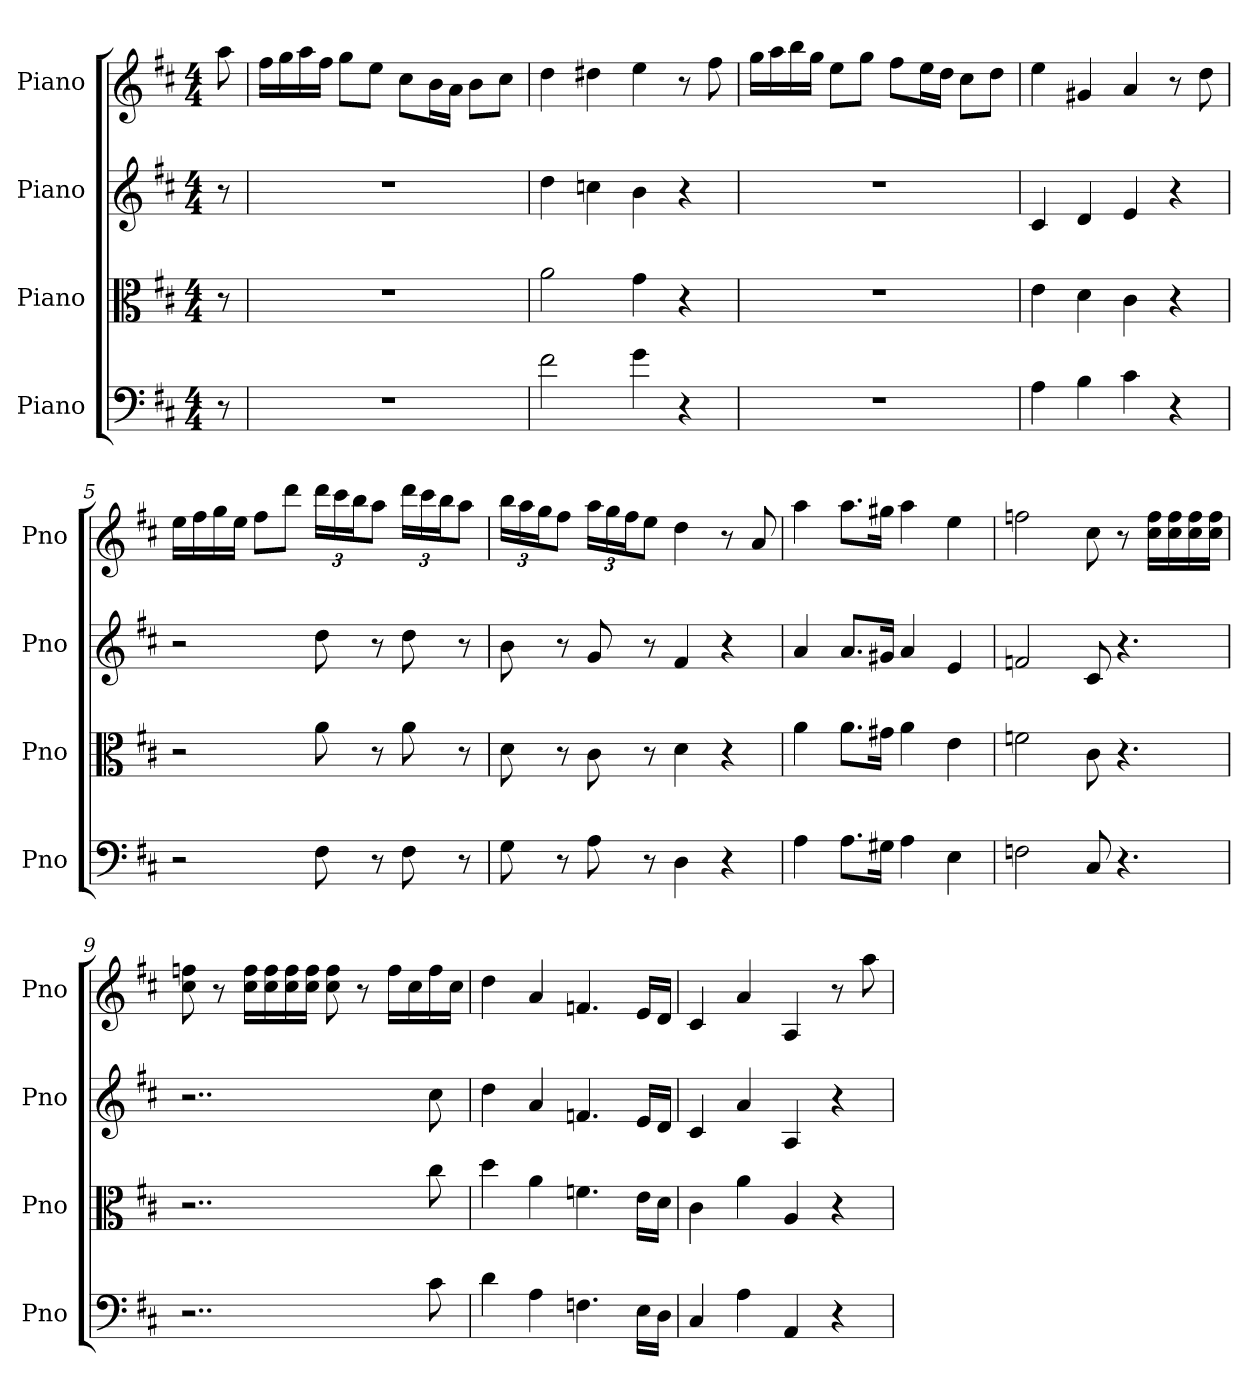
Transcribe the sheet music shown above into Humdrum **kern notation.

**kern	**kern	**kern	**kern
*part4	*part3	*part2	*part1
*staff4	*staff3	*staff2	*staff1
*I"Piano	*I"Piano	*I"Piano	*I"Piano
*I'Pno	*I'Pno	*I'Pno	*I'Pno
*clefF4	*clefC3	*clefG2	*clefG2
*k[f#c#]	*k[f#c#]	*k[f#c#]	*k[f#c#]
*M4/4	*M4/4	*M4/4	*M4/4
=	=	=	=
8r	8r	8r	8aa\
=1	=1	=1	=1
1r	1r	1r	16ff#\LL
.	.	.	16gg\
.	.	.	16aa\
.	.	.	16ff#\JJ
.	.	.	8gg\L
.	.	.	8ee\J
.	.	.	8cc#\L
.	.	.	16b\L
.	.	.	16a\JJ
.	.	.	8b\L
.	.	.	8cc#\J
=2	=2	=2	=2
2f#\	2a\	4dd\	4dd\
.	.	4ccn\	4dd#X\
4g\	4g\	4b\	4ee\
4r	4r	4r	8r
.	.	.	8ff#\
=3	=3	=3	=3
1r	1r	1r	16gg\LL
.	.	.	16aa\
.	.	.	16bb\
.	.	.	16gg\JJ
.	.	.	8ee\L
.	.	.	8gg\J
.	.	.	8ff#\L
.	.	.	16ee\L
.	.	.	16dd\JJ
.	.	.	8cc#\L
.	.	.	8dd\J
=4	=4	=4	=4
4A\	4e\	4c#/	4ee\
4B\	4d\	4d/	4g#X/
4c#\	4c#\	4e/	4a/
4r	4r	4r	8r
.	.	.	8dd\
!!LO:LB:g=z
=5	=5	=5	=5
2r	2r	2r	16ee\LL
.	.	.	16ff#\
.	.	.	16gg\
.	.	.	16ee\JJ
.	.	.	8ff#\L
.	.	.	8ddd\J
*	*	*	*Xbrackettup
8F#\	8a\	8dd\	24ddd\LL
.	.	.	24ccc#\
.	.	.	24bb\J
8r	8r	8r	8aa\J
8F#\	8a\	8dd\	24ddd\LL
.	.	.	24ccc#\
.	.	.	24bb\J
8r	8r	8r	8aa\J
=6	=6	=6	=6
8G\	8d\	8b\	24bb\LL
.	.	.	24aa\
.	.	.	24gg\J
8r	8r	8r	8ff#\J
8A\	8c#\	8g/	24aa\LL
.	.	.	24gg\
.	.	.	24ff#\J
8r	8r	8r	8ee\J
4D\	4d\	4f#/	4dd\
4r	4r	4r	8r
.	.	.	8a/
=7	=7	=7	=7
4A\	4a\	4a/	4aa\
8.A\L	8.a\L	8.a/L	8.aa\L
16G#X\Jk	16g#X\Jk	16g#X/Jk	16gg#X\Jk
4A\	4a\	4a/	4aa\
4E\	4e\	4e/	4ee\
!!LO:LB:g=z
=8	=8	=8	=8
2Fn\	2fn\	2fn/	2ffn\
8C#/	8c#\	8c#/	8cc#\
4.r	4.r	4.r	8r
.	.	.	16cc#\ 16ff\LL
.	.	.	16cc#\ 16ff\
.	.	.	16cc#\ 16ff\
.	.	.	16cc#\ 16ff\JJ
=9	=9	=9	=9
2..r	2..r	2..r	8cc#\ 8ffn\
.	.	.	8r
.	.	.	16cc#\ 16ff\LL
.	.	.	16cc#\ 16ff\
.	.	.	16cc#\ 16ff\
.	.	.	16cc#\ 16ff\JJ
.	.	.	8cc#\ 8ff\
.	.	.	8r
.	.	.	16ff\LL
.	.	.	16cc#\
8c#\	8cc#\	8cc#\	16ff\
.	.	.	16cc#\JJ
=10	=10	=10	=10
4d\	4dd\	4dd\	4dd\
4A\	4a\	4a/	4a/
4.Fn\	4.fn\	4.fn/	4.fn/
16E\LL	16e\LL	16e/LL	16e/LL
16D\JJ	16d\JJ	16d/JJ	16d/JJ
=11	=11	=11	=11
4C#/	4c#\	4c#/	4c#/
4A\	4a\	4a/	4a/
4AA/	4A/	4A/	4A/
4r	4r	4r	8r
.	.	.	8aa\
=	=	=	=
*-	*-	*-	*-
